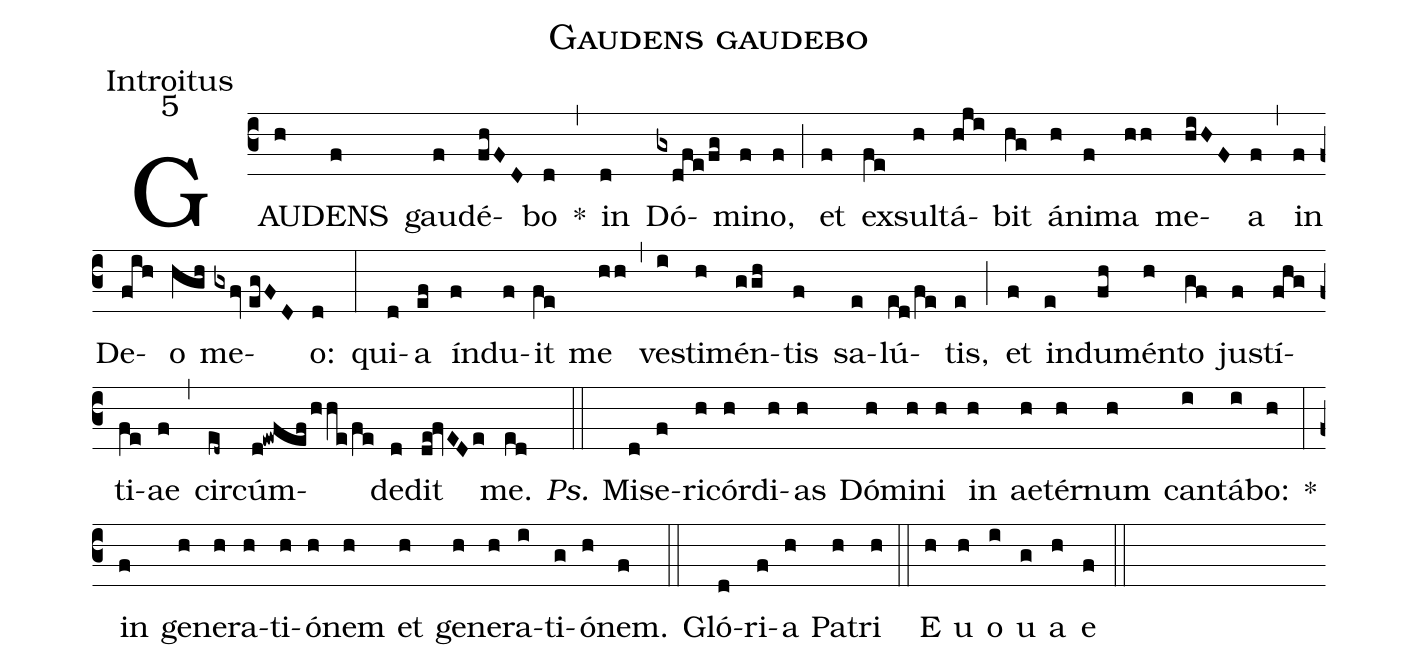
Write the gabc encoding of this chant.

name:Gaudens gaudebo;
office-part:Introitus;
mode:5;
%%
(c3) GAU(h)DENS(f) gau(f)dé(fhFD)bo(d) *(,) in(d) Dó(gxdfe/fg)mi(f)no,(f) (;) et(f) ex(fe)sul(h)tá(hji)bit(hg) á(h)ni(f)ma(hh) me(hiHF)a(f) (,) in(f) De(fih)o(hgh) me(gxfv//egFD)o:(d) (:) qui(d)a(ef) ín(f)du(f)it(fe) me(hh) (,) ve(i)sti(h)mén(ggh)tis(f) sa(e)lú(ed/fe)tis,(e) (;) et(f) in(e)du(fh)mén(h)to(gf) ju(f)stí(fhg)ti(fe)ae(f) (,) cir(ed~)cúm(d!ewfef/hhe/fe)de(d)dit(de!fvEDe) me.(ed) <i>Ps.</i>(::) Mi(d)se(f)ri(h)cór(h)di(h)as(h) Dó(h)mi(h)ni(h) in(h) ae(h)tér(h)num(h) can(i)tá(i)bo:(h) *(:) in(f) ge(h)ne(h)ra(h)ti(h)ó(h)nem(h) et(h) ge(h)ne(h)ra(i)ti(g)ó(h)nem.(f) (::) Gló(d)ri(f)a(h) Pa(h)tri(h) (::) E(h) u(h) o(i) u(g) a(h) e(f) (::)
